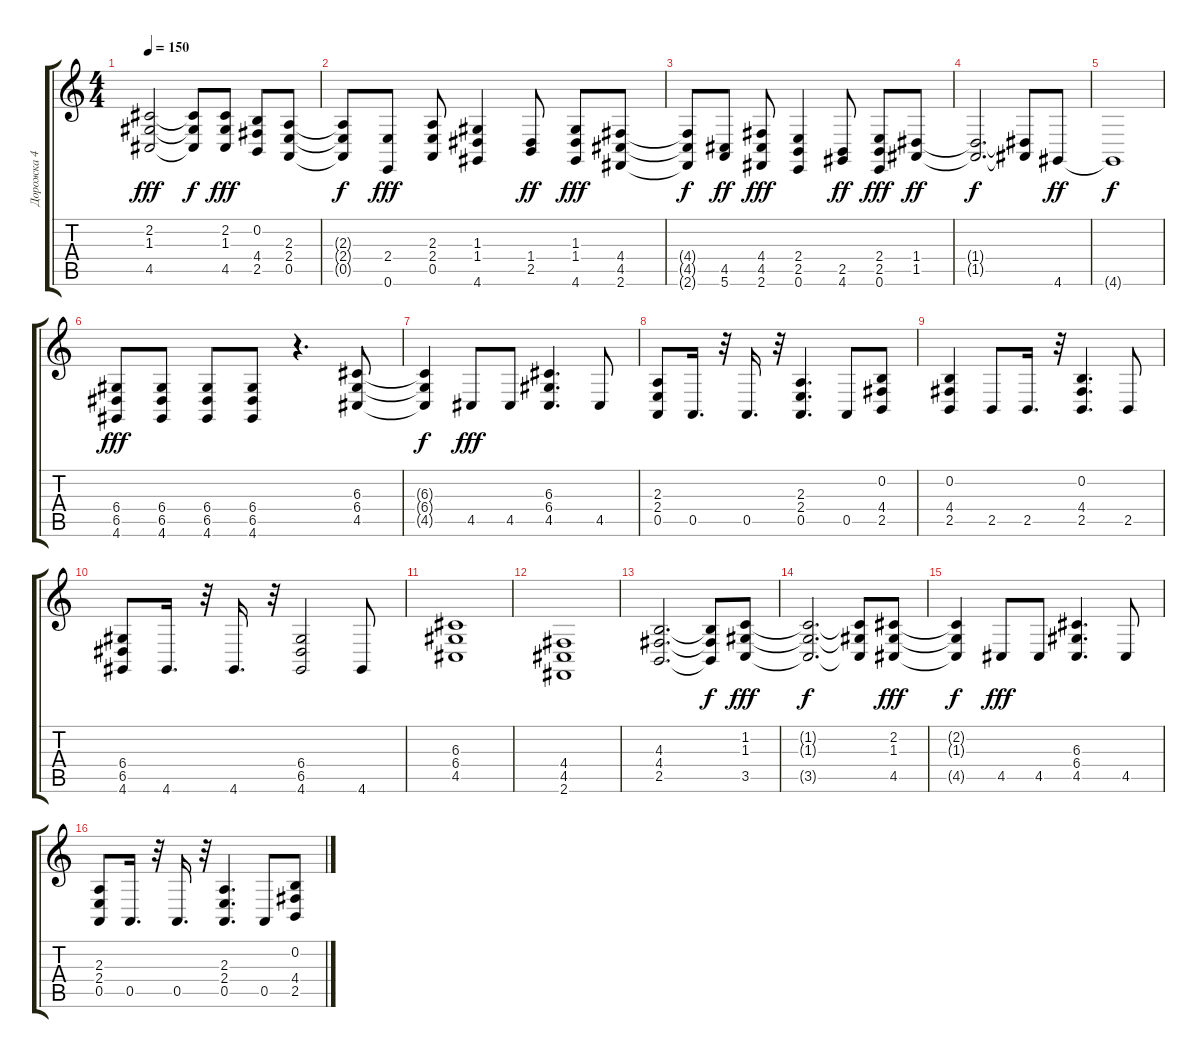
\track ("Дорожка 4" "Дорожка 4") {instrument acousticgrandpiano}
\staff {score tabs}
\tuning (E4 B3 G3 D3 A2 E2) {hide}
\ts (4 4)
\tempo 150
\clef g2
\ks c
(2.2 1.3 4.5).2{dy fff} (2.2{t} 1.3{t} 4.5{t}).8{dy f} (2.2 1.3 4.5).8{dy fff} (0.2 4.4 2.5).8 (2.3 2.4 0.5).8 |
(2.3{t} 2.4{t} 0.5{t}).8{dy f} (2.4 0.6).8{dy fff} (2.3 2.4 0.5).8 (1.3 1.4 4.6).4 (1.4 2.5).8{dy ff} (1.3 1.4 4.6).8{dy fff} (4.4 4.5 2.6).8 |
(4.4{t} 4.5{t} 2.6{t}).8{dy f} (4.5 5.6).8{dy ff} (4.4 4.5 2.6).8{dy fff} (2.4 2.5 0.6).4 (2.5 4.6).8{dy ff} (2.4 2.5 0.6).8{dy fff} (1.4 1.5).8{dy ff} |
(1.4{t} 1.5{t}).2{d dy f} (1.4{t} 1.5{t}).8 4.6.8{dy ff} |
4.6{t}.1{dy f} |
(6.4 6.5 4.6).8{dy fff} (6.4 6.5 4.6).8 (6.4 6.5 4.6).8 (6.4 6.5 4.6).8 r.4{d} (6.3 6.4 4.5).8 |
(6.3{t} 6.4{t} 4.5{t}).4{dy f} 4.5.8{dy fff} 4.5.8 (6.3 6.4 4.5).4{d} 4.5.8 |
(2.3 2.4 0.5).8 0.5.16{d} r.32 0.5.16{d} r.32 (2.3 2.4 0.5).4{d} 0.5.8 (0.2 4.4 2.5).8 |
(0.2 4.4 2.5).4 2.5.8 2.5.16{d} r.32 (0.2 4.4 2.5).4{d} 2.5.8 |
(6.4 6.5 4.6).8 4.6.16{d} r.32 4.6.16{d} r.32 (6.4 6.5 4.6).2 4.6.8 |
(6.3 6.4 4.5).1 |
(4.4 4.5 2.6).1 |
(4.3 4.4 2.5).2{d} (4.3{t} 4.4{t} 2.5{t}).8{dy f} (1.2 1.3 3.5).8{dy fff} |
(1.2{t} 1.3{t} 3.5{t}).2{d dy f} (1.2{t} 1.3{t} 3.5{t}).8 (2.2 1.3 4.5).8{dy fff} |
(2.2{t} 1.3{t} 4.5{t}).4{dy f} 4.5.8{dy fff} 4.5.8 (6.3 6.4 4.5).4{d} 4.5.8 |
(2.3 2.4 0.5).8 0.5.16{d} r.32 0.5.16{d} r.32 (2.3 2.4 0.5).4{d} 0.5.8 (0.2 4.4 2.5).8
